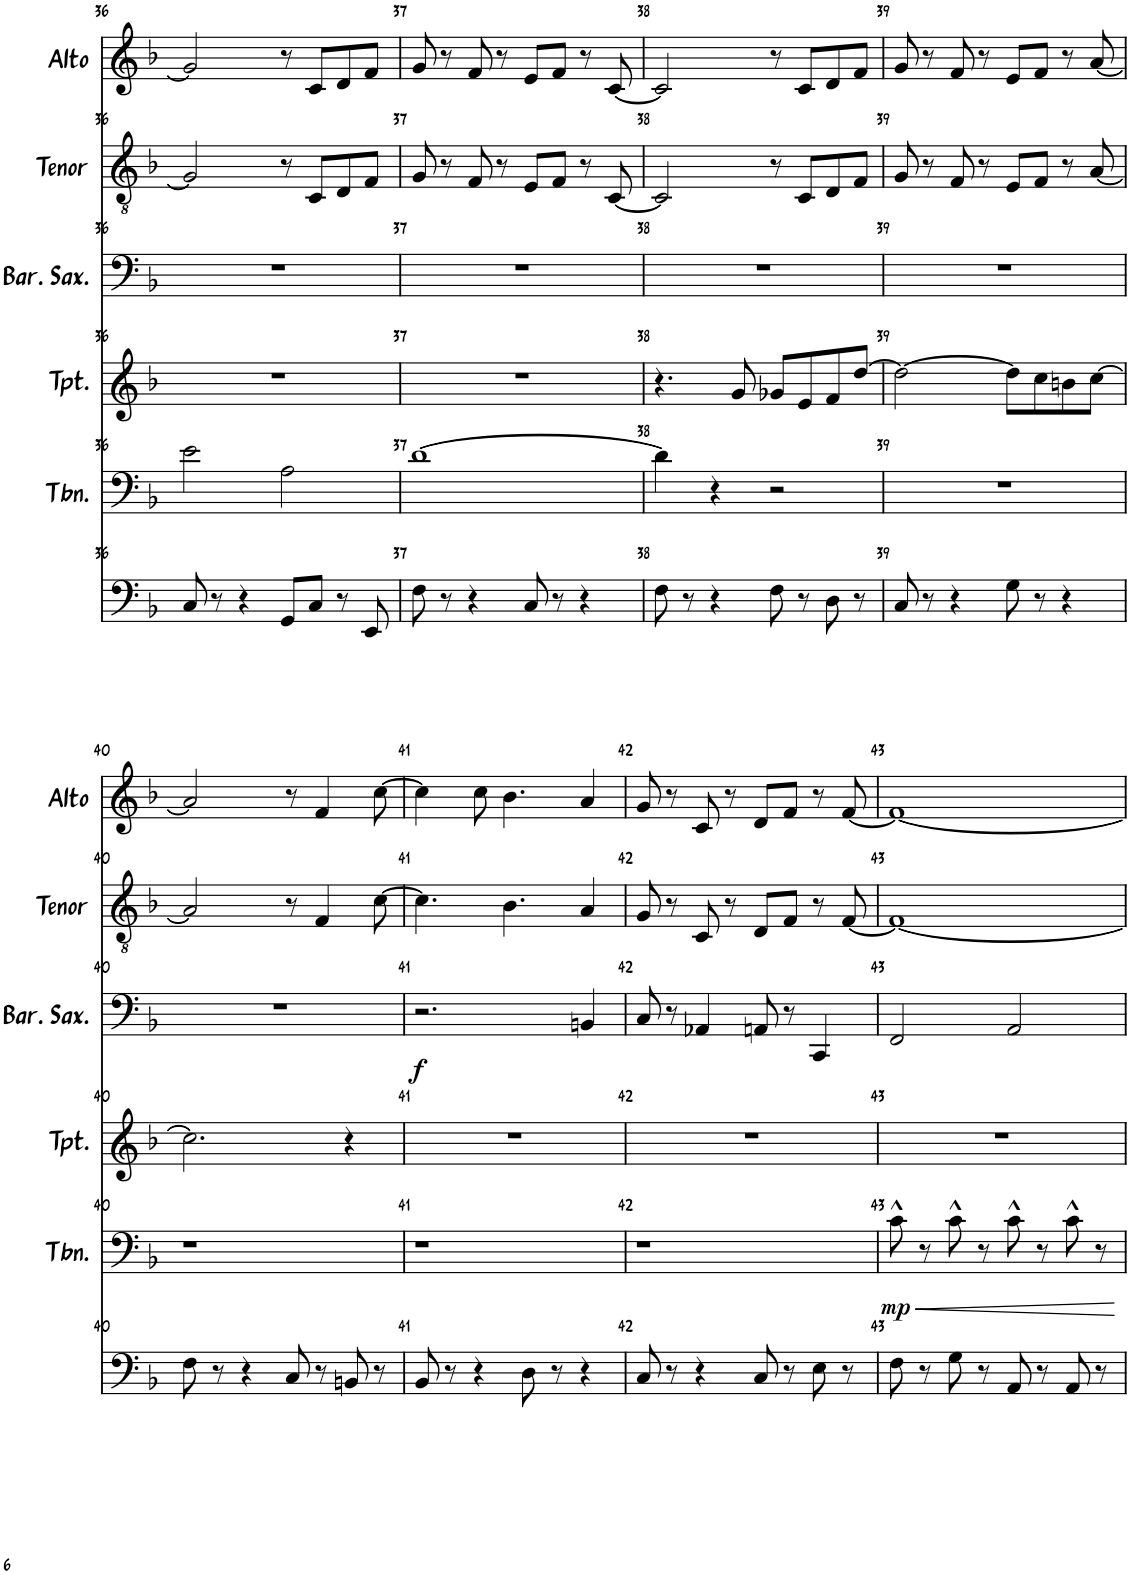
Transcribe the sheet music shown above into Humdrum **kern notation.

**kern	**kern	**dynam	**kern	**kern	**dynam	**kern	**kern
*part6	*part5	*part5	*part4	*part3	*part3	*part2	*part1
*staff6	*staff5	*staff5	*staff4	*staff3	*staff3	*staff2	*staff1
*I"Tuba	*I"Trombone	*	*I"Trumpet	*I"Baritone Saxophone	*	*I"Tenor Sax	*I"Alto Sax
*I'Tba	*I'Tbn.	*	*I'Tpt.	*I'Bar. Sax.	*	*I'Tenor	*I'Alto
!!LO:PB:g=z
*clefF4	*clefF4	*	*clefG2	*clefF4	*	*clefGv2	*clefG2
*	*	*	*Trd1c2	*Trd12c21	*	*Trd8c14	*Trd5c9
*k[b-]	*k[b-]	*	*k[b-]	*k[b-]	*	*k[b-]	*k[b-]
*M4/4	*M4/4	*	*M4/4	*M4/4	*	*M4/4	*M4/4
=36	=36	=36	=36	=36	=36	=36	=36
8C/	2e\	.	1r	1r	.	2G/]	2g/]
8r	.	.	.	.	.	.	.
4r	.	.	.	.	.	.	.
8GG/L	2A\	.	.	.	.	8r	8r
8C/J	.	.	.	.	.	8C/L	8c/L
8r	.	.	.	.	.	8D/	8d/
8EE/	.	.	.	.	.	8F/J	8f/J
=37	=37	=37	=37	=37	=37	=37	=37
8F\	[1d	.	1r	1r	.	8G/	8g/
8r	.	.	.	.	.	8r	8r
4r	.	.	.	.	.	8F/	8f/
.	.	.	.	.	.	8r	8r
8C/	.	.	.	.	.	8E/L	8e/L
8r	.	.	.	.	.	8F/J	8f/J
4r	.	.	.	.	.	8r	8r
.	.	.	.	.	.	[8C/	[8c/
=38	=38	=38	=38	=38	=38	=38	=38
8F\	4d\]	.	4.r	1r	.	2C/]	2c/]
8r	.	.	.	.	.	.	.
4r	4r	.	.	.	.	.	.
.	.	.	8g/	.	.	.	.
8F\	2r	.	8g-X/L	.	.	8r	8r
8r	.	.	8e/	.	.	8C/L	8c/L
8D\	.	.	8f/	.	.	8D/	8d/
8r	.	.	[8dd/J	.	.	8F/J	8f/J
=39	=39	=39	=39	=39	=39	=39	=39
8C/	1r	.	2dd\_	1r	.	8G/	8g/
8r	.	.	.	.	.	8r	8r
4r	.	.	.	.	.	8F/	8f/
.	.	.	.	.	.	8r	8r
8G\	.	.	8dd\L]	.	.	8E/L	8e/L
8r	.	.	8cc\	.	.	8F/J	8f/J
4r	.	.	8bn\	.	.	8r	8r
.	.	.	[8cc\J	.	.	[8A/	[8a/
!!LO:LB:g=z
=40	=40	=40	=40	=40	=40	=40	=40
8F\	1r	.	2.cc\]	1r	.	2A/]	2a/]
8r	.	.	.	.	.	.	.
4r	.	.	.	.	.	.	.
8C/	.	.	.	.	.	8r	8r
8r	.	.	.	.	.	4F/	4f/
8BBn/	.	.	4r	.	.	.	.
8r	.	.	.	.	.	[8c\	[8cc\
=41	=41	=41	=41	=41	=41	=41	=41
!	!	!	!	!	!LO:DY:b	!	!
8BB-/	1r	.	1r	2.r	f	4.c\]	4cc\]
8r	.	.	.	.	.	.	.
4r	.	.	.	.	.	.	8cc\
.	.	.	.	.	.	4.B-\	4.b-\
8D\	.	.	.	.	.	.	.
8r	.	.	.	.	.	.	.
4r	.	.	.	4BBn/	.	4A/	4a/
=42	=42	=42	=42	=42	=42	=42	=42
8C/	1r	.	1r	8C/	.	8G/	8g/
8r	.	.	.	8r	.	8r	8r
4r	.	.	.	4AA-X/	.	8C/	8c/
.	.	.	.	.	.	8r	8r
8C/	.	.	.	8AAn/	.	8D/L	8d/L
8r	.	.	.	8r	.	8F/J	8f/J
8E\	.	.	.	4CC/	.	8r	8r
8r	.	.	.	.	.	[8F/	[8f/
=43	=43	=43	=43	=43	=43	=43	=43
!	!	!LO:HP:b	!	!	!	!	!
!	!	!LO:DY:n=1:b	!	!	!	!	!
8F\	8c^^\	< mp	1r	2FF/	.	1F_	1f_
8r	8r	.	.	.	.	.	.
8G\	8c^^\	.	.	.	.	.	.
8r	8r	.	.	.	.	.	.
8AA/	8c^^\	.	.	2AA/	.	.	.
8r	8r	.	.	.	.	.	.
8AA/	8c^^\	.	.	.	.	.	.
8r	8r	.	.	.	.	.	.
.	.	[	.	.	.	.	.
=	=	=	=	=	=	=	=
*-	*-	*-	*-	*-	*-	*-	*-
